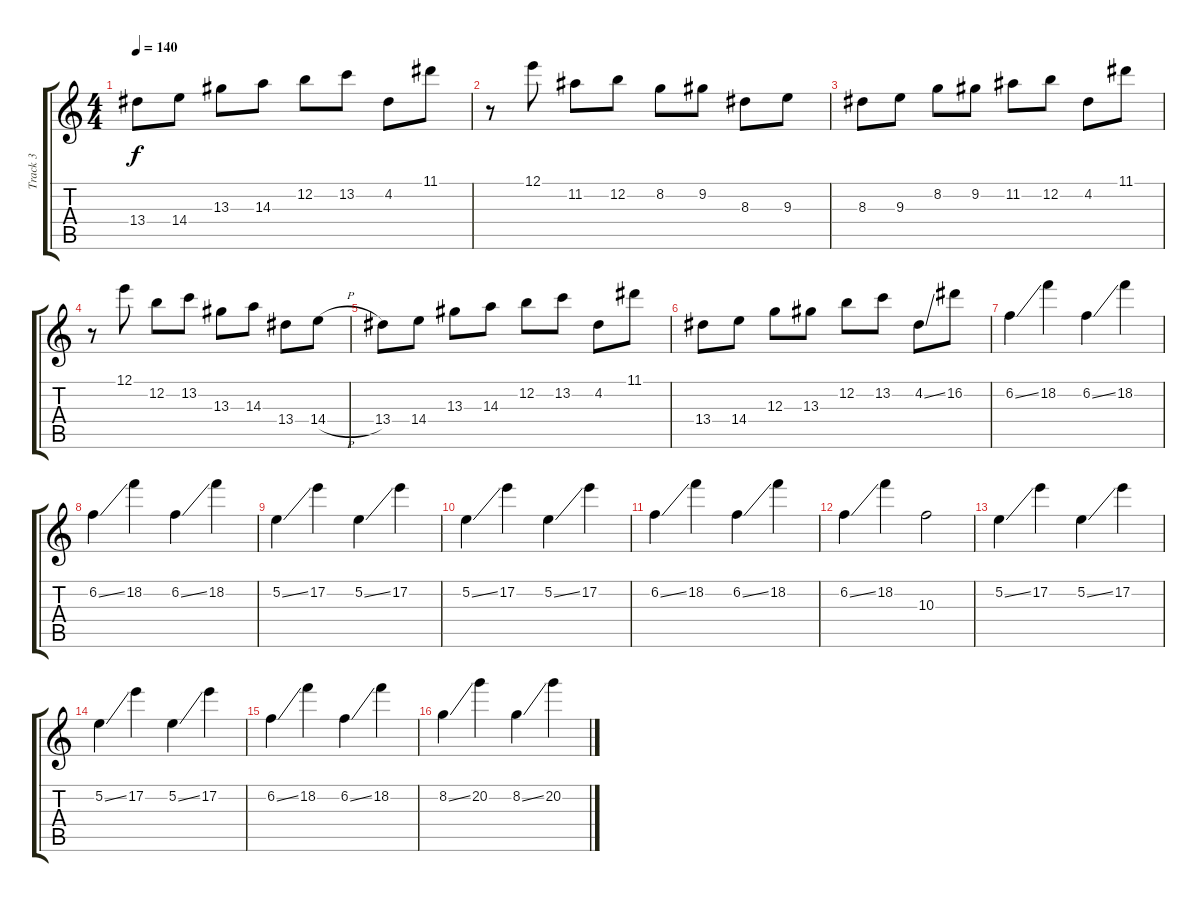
\track ("Track 3" "Track 3") {instrument distortionguitar}
\staff {score tabs}
\tuning (E4 B3 G3 D3 A2 E2) {hide}
\ts (4 4)
\tempo 140
\clef g2
\ks c
13.4.8{dy f} 14.4.8 13.3.8 14.3.8 12.2.8 13.2.8 4.2.8 11.1.8 |
r.8 12.1.8 11.2.8 12.2.8 8.2.8 9.2.8 8.3.8 9.3.8 |
8.3.8 9.3.8 8.2.8 9.2.8 11.2.8 12.2.8 4.2.8 11.1.8 |
r.8 12.1.8 12.2.8 13.2.8 13.3.8 14.3.8 13.4.8 14.4{h}.8 |
13.4.8 14.4.8 13.3.8 14.3.8 12.2.8 13.2.8 4.2.8 11.1.8 |
13.4.8 14.4.8 12.3.8 13.3.8 12.2.8 13.2.8 4.2{ss}.8 16.2.8 |
6.2{ss}.4 18.2.4 6.2{ss}.4 18.2.4 |
6.2{ss}.4 18.2.4 6.2{ss}.4 18.2.4 |
5.2{ss}.4 17.2.4 5.2{ss}.4 17.2.4 |
5.2{ss}.4 17.2.4 5.2{ss}.4 17.2.4 |
6.2{ss}.4 18.2.4 6.2{ss}.4 18.2.4 |
6.2{ss}.4 18.2.4 10.3.2 |
5.2{ss}.4 17.2.4 5.2{ss}.4 17.2.4 |
5.2{ss}.4 17.2.4 5.2{ss}.4 17.2.4 |
6.2{ss}.4 18.2.4 6.2{ss}.4 18.2.4 |
8.2{ss}.4 20.2.4 8.2{ss}.4 20.2.4
